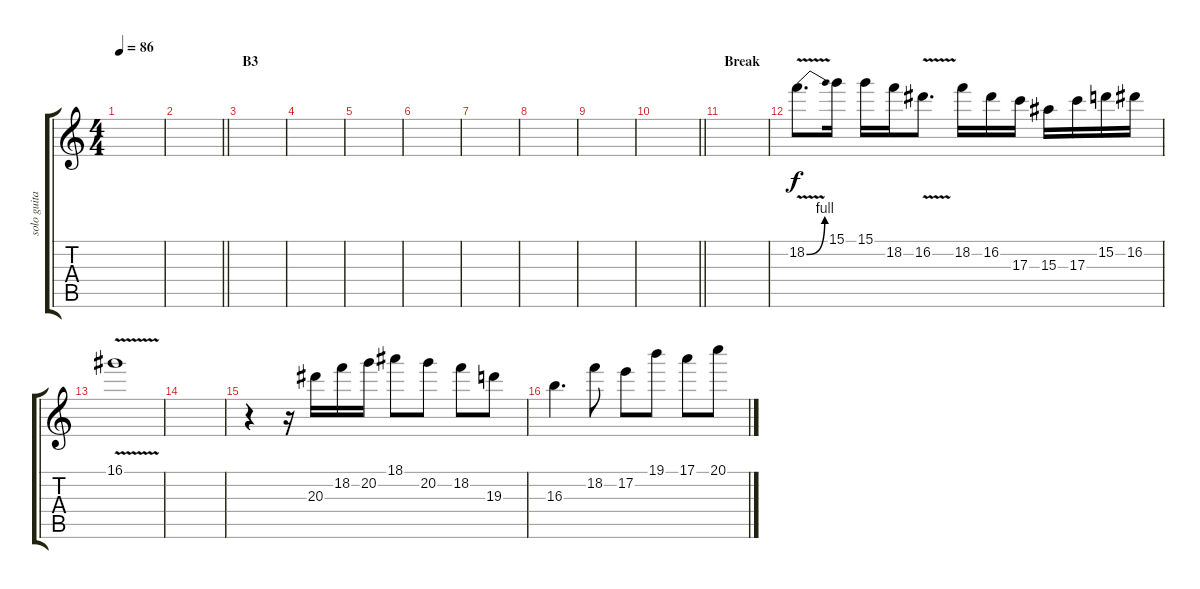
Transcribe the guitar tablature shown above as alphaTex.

\track ("solo guitar" "solo guita") {instrument distortionguitar}
\staff {score tabs}
\tuning (E4 B3 G3 D3 A2 E2) {hide}
\ts (4 4)
\tempo 86
\clef g2
\ks c
|
\barLineRight lightlight
|
\section ("" "B3")
|
|
|
|
|
|
|
\barLineRight lightlight
|
\section ("" "Break")
|
18.2{be (bend 0 0 60 4) v}.8{d} 15.1.16 15.1.16 18.2.16 16.2{v}.8{d} 18.2.16 16.2.16 17.3.16 15.3.16 17.3.16 15.2.16 16.2.16 |
16.1{v}.1 |
|
r.4 r.16 20.3.16 18.2.16 20.2.16 18.1.8 20.2.8 18.2.8 19.3.8 |
16.3.4{d} 18.2.8 17.2.8 19.1.8 17.1.8 20.1.8
